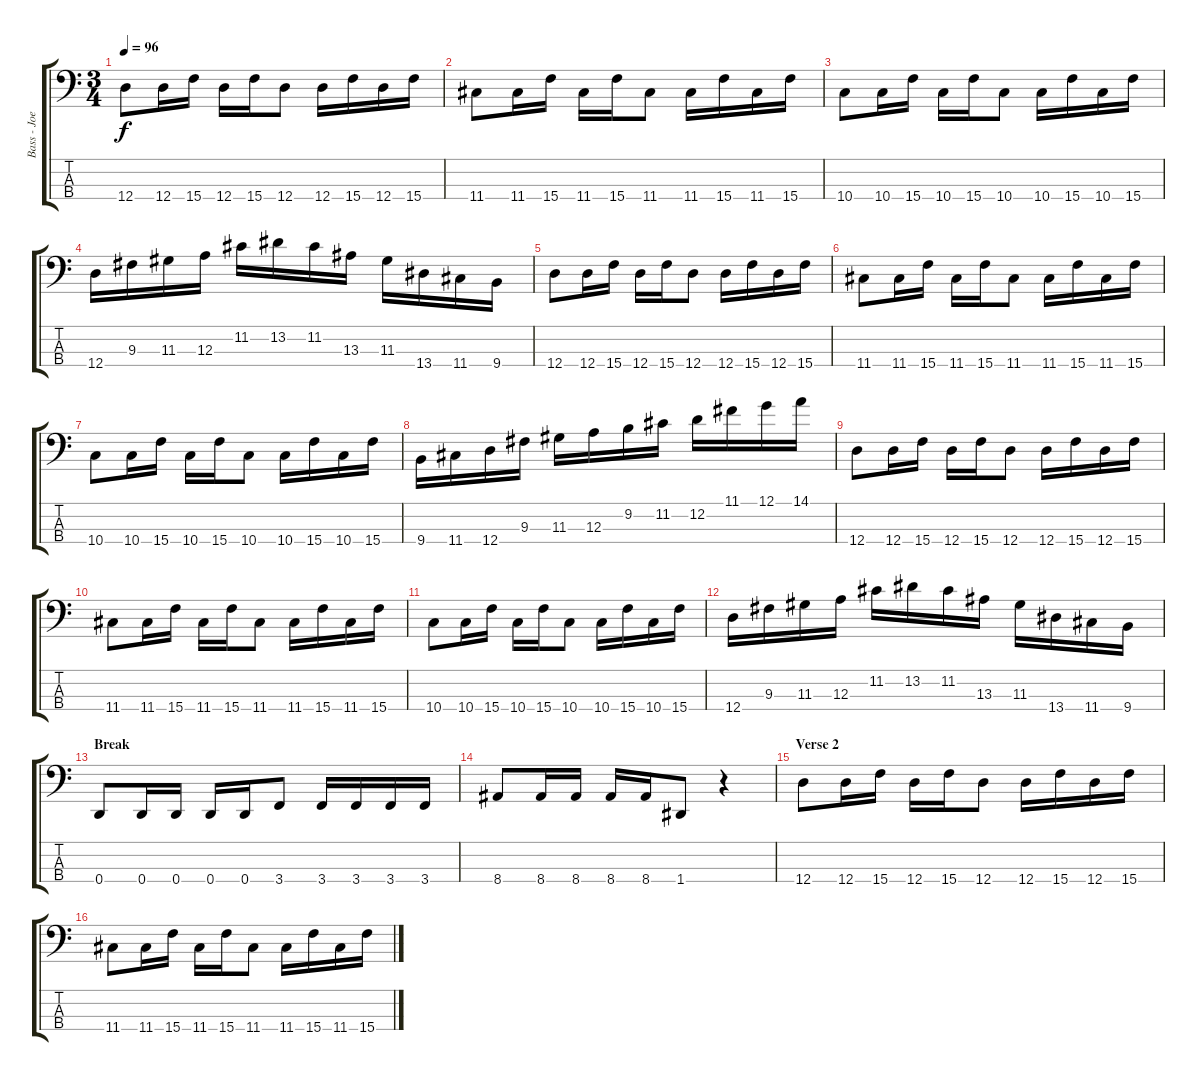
\track ("Bass - Joe" "Bass - Joe") {instrument electricbasspick}
\staff {score tabs}
\tuning (G2 D2 A1 D1) {hide}
\ts (3 4)
\tempo 96
\clef f4
\ks c
12.4.8{dy f} 12.4.16 15.4.16 12.4.16 15.4.16 12.4.8 12.4.16 15.4.16 12.4.16 15.4.16 |
11.4.8 11.4.16 15.4.16 11.4.16 15.4.16 11.4.8 11.4.16 15.4.16 11.4.16 15.4.16 |
10.4.8 10.4.16 15.4.16 10.4.16 15.4.16 10.4.8 10.4.16 15.4.16 10.4.16 15.4.16 |
12.4.16 9.3.16 11.3.16 12.3.16 11.2.16 13.2.16 11.2.16 13.3.16 11.3.16 13.4.16 11.4.16 9.4.16 |
12.4.8 12.4.16 15.4.16 12.4.16 15.4.16 12.4.8 12.4.16 15.4.16 12.4.16 15.4.16 |
11.4.8 11.4.16 15.4.16 11.4.16 15.4.16 11.4.8 11.4.16 15.4.16 11.4.16 15.4.16 |
10.4.8 10.4.16 15.4.16 10.4.16 15.4.16 10.4.8 10.4.16 15.4.16 10.4.16 15.4.16 |
9.4.16 11.4.16 12.4.16 9.3.16 11.3.16 12.3.16 9.2.16 11.2.16 12.2.16 11.1.16 12.1.16 14.1.16 |
12.4.8 12.4.16 15.4.16 12.4.16 15.4.16 12.4.8 12.4.16 15.4.16 12.4.16 15.4.16 |
11.4.8 11.4.16 15.4.16 11.4.16 15.4.16 11.4.8 11.4.16 15.4.16 11.4.16 15.4.16 |
10.4.8 10.4.16 15.4.16 10.4.16 15.4.16 10.4.8 10.4.16 15.4.16 10.4.16 15.4.16 |
12.4.16 9.3.16 11.3.16 12.3.16 11.2.16 13.2.16 11.2.16 13.3.16 11.3.16 13.4.16 11.4.16 9.4.16 |
\section ("" "Break")
0.4.8 0.4.16 0.4.16 0.4.16 0.4.16 3.4.8 3.4.16 3.4.16 3.4.16 3.4.16 |
8.4.8 8.4.16 8.4.16 8.4.16 8.4.16 1.4.8 r.4 |
\section ("" "Verse 2")
12.4.8 12.4.16 15.4.16 12.4.16 15.4.16 12.4.8 12.4.16 15.4.16 12.4.16 15.4.16 |
11.4.8 11.4.16 15.4.16 11.4.16 15.4.16 11.4.8 11.4.16 15.4.16 11.4.16 15.4.16
